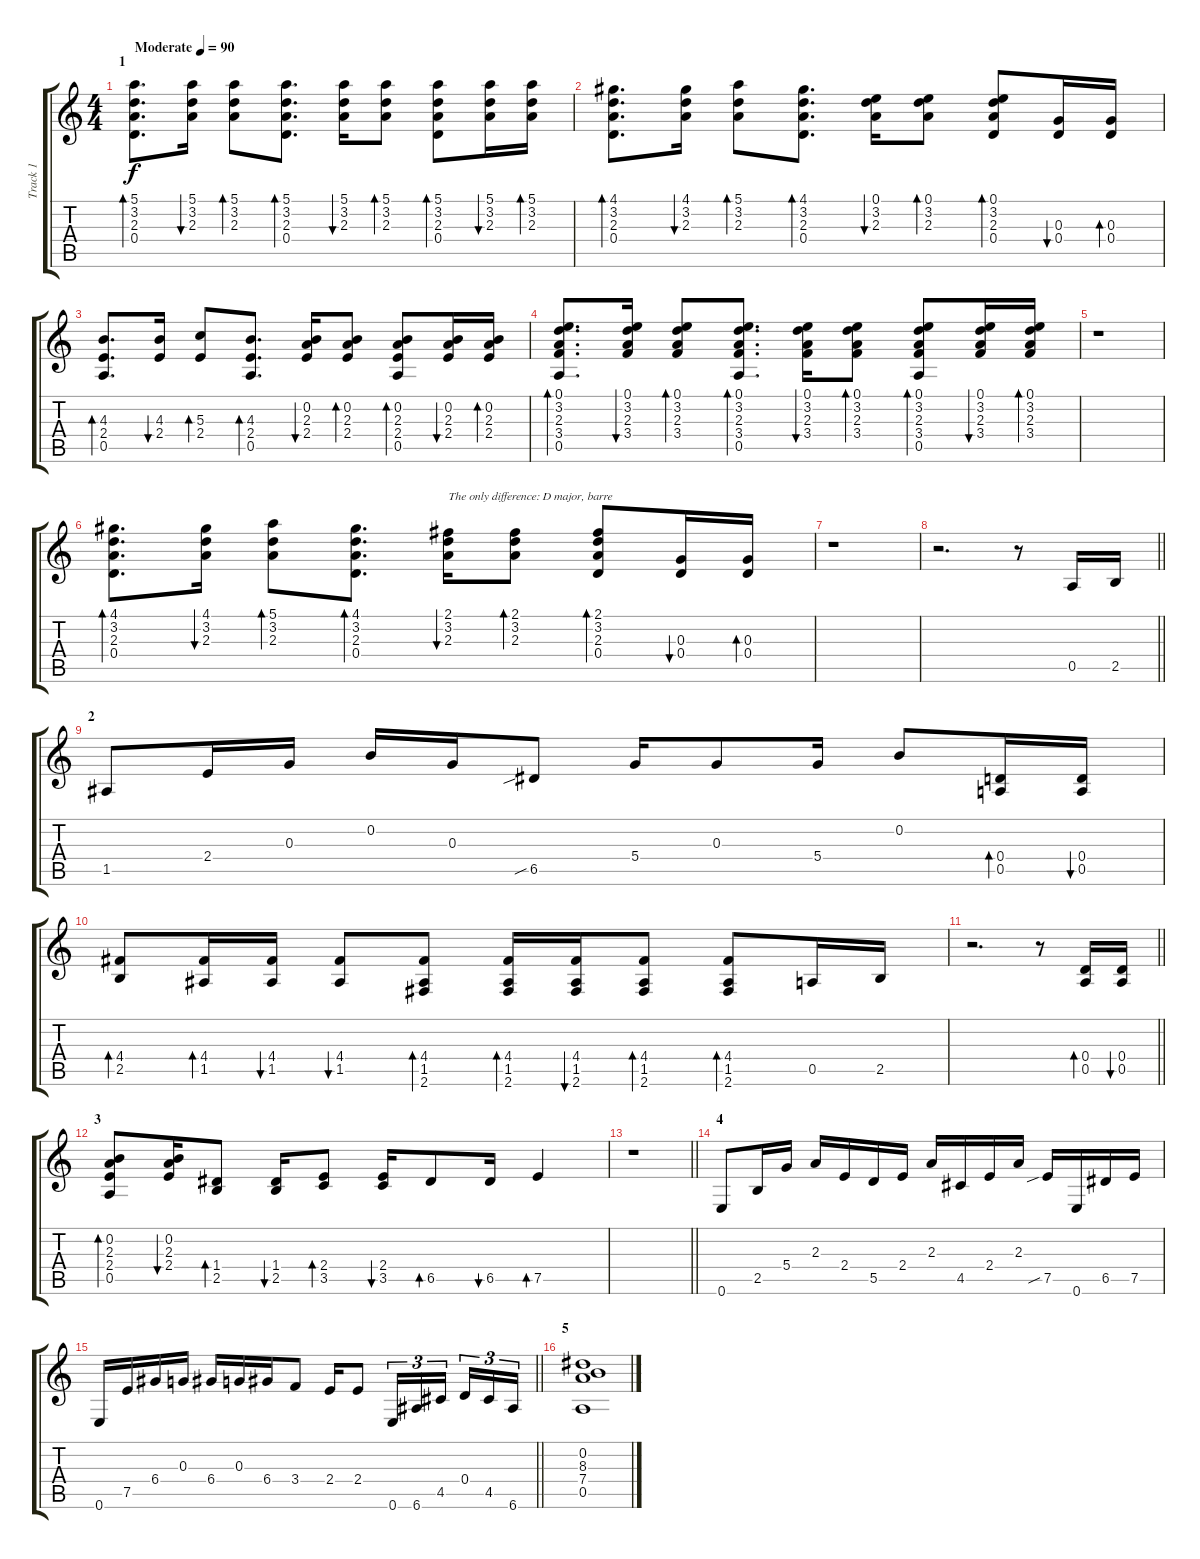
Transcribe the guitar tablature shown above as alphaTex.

\track ("Track 1" "Track 1") {instrument acousticguitarsteel}
\staff {score tabs}
\tuning (E4 B3 G3 D3 A2 E2) {hide}
\ts (4 4)
\section ("" "1")
\tempo (90 "Moderate")
\clef g2
\ks c
(5.1 3.2 2.3 0.4).8{d bd 30 dy f instrument acousticguitarsteel} (5.1 3.2 2.3).16{bu 30} (5.1 3.2 2.3).8{bd 30} (5.1 3.2 2.3 0.4).8{d bd 30} (5.1 3.2 2.3).16{bu 30} (5.1 3.2 2.3).8{bd 30} (5.1 3.2 2.3 0.4).8{bd 30} (5.1 3.2 2.3).16{bu 30} (5.1 3.2 2.3).16{bd 30} |
(4.1 3.2 2.3 0.4).8{d bd 30} (4.1 3.2 2.3).16{bu 30} (5.1 3.2 2.3).8{bd 30} (4.1 3.2 2.3 0.4).8{d bd 30} (0.1 3.2 2.3).16{bu 30} (0.1 3.2 2.3).8{bd 30} (0.1 3.2 2.3 0.4).8{bd 30} (0.3 0.4).16{bu 30} (0.3 0.4).16{bd 30} |
(4.3 2.4 0.5).8{d bd 30} (4.3 2.4).16{bu 30} (5.3 2.4).8{bd 30} (4.3 2.4 0.5).8{d bd 30} (0.2 2.3 2.4).16{bu 30} (0.2 2.3 2.4).8{bd 30} (0.2 2.3 2.4 0.5).8{bd 30} (0.2 2.3 2.4).16{bu 30} (0.2 2.3 2.4).16{bd 30} |
(0.1 3.2 2.3 3.4 0.5).8{d bd 30} (0.1 3.2 2.3 3.4).16{bu 30} (0.1 3.2 2.3 3.4).8{bd 30} (0.1 3.2 2.3 3.4 0.5).8{d bd 30} (0.1 3.2 2.3 3.4).16{bu 30} (0.1 3.2 2.3 3.4).8{bd 30} (0.1 3.2 2.3 3.4 0.5).8{bd 30} (0.1 3.2 2.3 3.4).16{bu 30} (0.1 3.2 2.3 3.4).16{bd 30} |
r.1 |
(4.1 3.2 2.3 0.4).8{d bd 30} (4.1 3.2 2.3).16{bu 30} (5.1 3.2 2.3).8{bd 30} (4.1 3.2 2.3 0.4).8{d bd 30} (2.1 3.2 2.3).16{bu 30 txt "The only difference: D major, barre"} (2.1 3.2 2.3).8{bd 30} (2.1 3.2 2.3 0.4).8{bd 30} (0.3 0.4).16{bu 30} (0.3 0.4).16{bd 30} |
r.1 |
\barLineRight lightlight
r.2{d} r.8 0.5.16 2.5.16 |
\section ("" "2")
1.5.8 2.4.16 0.3.16 0.2.16 0.3.16 6.5{sib}.8 5.4.16 0.3.8 5.4.16 0.2.8 (0.4 0.5).16{bd 30} (0.4 0.5).16{bu 30} |
(4.4 2.5).8{bd 30} (4.4 1.5).16{bd 30} (4.4 1.5).16{bu 30} (4.4 1.5).8{bu 30} (4.4 1.5 2.6).8{bd 30} (4.4 1.5 2.6).16{bd 30} (4.4 1.5 2.6).16{bu 30} (4.4 1.5 2.6).8{bd 30} (4.4 1.5 2.6).8{bd 30} 0.5.16 2.5.16 |
\barLineRight lightlight
r.2{d} r.8 (0.4 0.5).16{bd 30} (0.4 0.5).16{bu 30} |
\section ("" "3")
(0.2 2.3 2.4 0.5).8{bd 30} (0.2 2.3 2.4).16{bu 30} (1.4 2.5).8{bd 30} (1.4 2.5).16{bu 30} (2.4 3.5).8{bd 30} (2.4 3.5).16{bu 30} 6.5.8{bd 30} 6.5.16{bu 30} 7.5.4{bd 30} |
\barLineRight lightlight
r.1 |
\section ("" "4")
0.6.8 2.5.16 5.4.16 2.3.16 2.4.16 5.5.16 2.4.16 2.3.16 4.5.16 2.4.16 2.3.16 7.5{sib}.16 0.6.16 6.5.16 7.5.16 |
\barLineRight lightlight
0.6.16 7.5.16 6.4.16 0.3.16 6.4.16 0.3.16 6.4.16 3.4.8 2.4.16 2.4.8 0.6.16{tu (3 2)} 6.6.16{tu (3 2)} 4.5.16{tu (3 2) beam splitsecondary} 0.4.16{tu (3 2)} 4.5.16{tu (3 2)} 6.6.16{tu (3 2)} |
\section ("" "5")
(0.2 8.3 7.4 0.5).1
